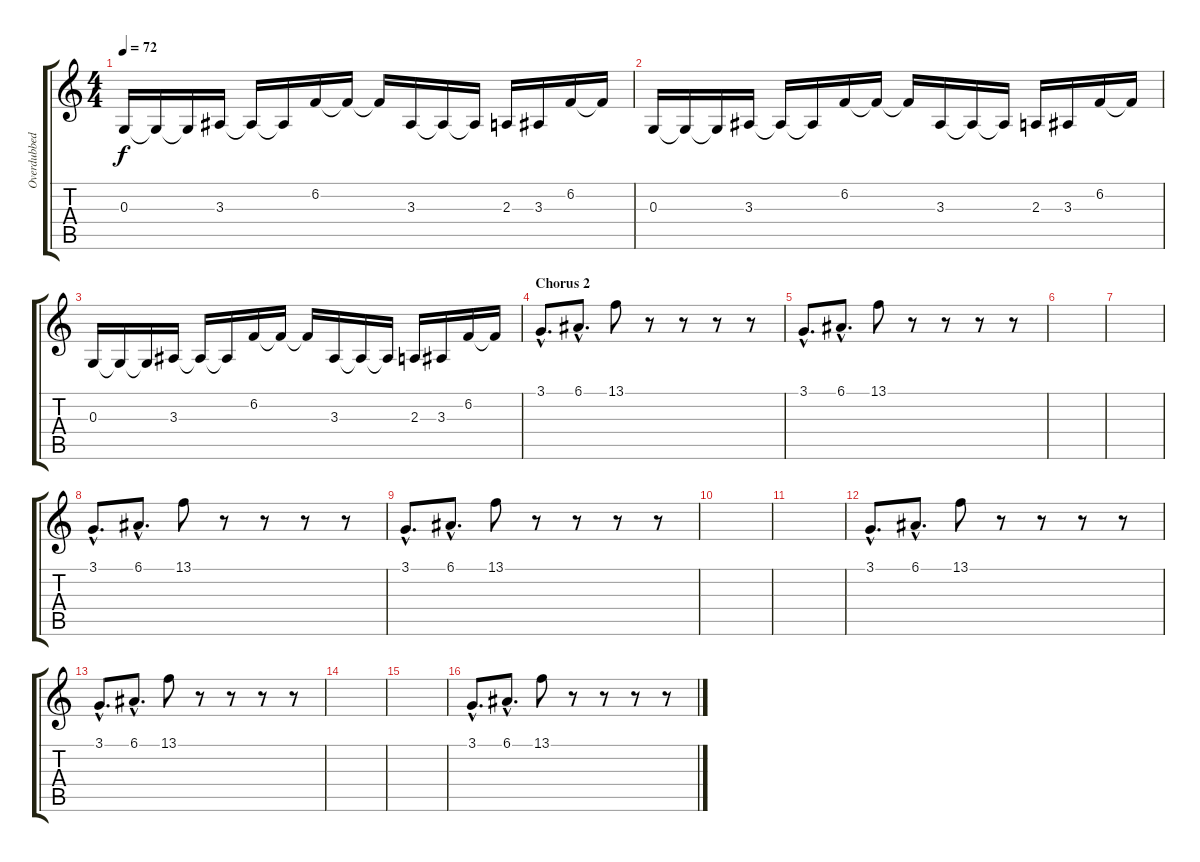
\track ("Overdubbed Piano" "Overdubbed") {instrument brightacousticpiano}
\staff {score tabs}
\tuning (E4 B3 G3 D3 A2 E2) {hide}
\ts (4 4)
\tempo 72
\clef g2
\ks c
0.3.16{dy f} 0.3{t}.16 0.3{t}.16 3.3.16 3.3{t}.16 3.3{t}.16 6.2.16 6.2{t}.16 6.2{t}.16 3.3.16 3.3{t}.16 3.3{t}.16 2.3.16 3.3.16 6.2.16 6.2{t}.16 |
0.3.16 0.3{t}.16 0.3{t}.16 3.3.16 3.3{t}.16 3.3{t}.16 6.2.16 6.2{t}.16 6.2{t}.16 3.3.16 3.3{t}.16 3.3{t}.16 2.3.16 3.3.16 6.2.16 6.2{t}.16 |
0.3.16 0.3{t}.16 0.3{t}.16 3.3.16 3.3{t}.16 3.3{t}.16 6.2.16 6.2{t}.16 6.2{t}.16 3.3.16 3.3{t}.16 3.3{t}.16 2.3.16 3.3.16 6.2.16 6.2{t}.16 |
\section ("" "Chorus 2")
3.1{hac}.8{d volume 12} 6.1{hac}.8{d} 13.1.8 r.8 r.8 r.8 r.8 |
3.1{hac}.8{d} 6.1{hac}.8{d} 13.1.8 r.8 r.8 r.8 r.8 |
|
|
3.1{hac}.8{d} 6.1{hac}.8{d} 13.1.8 r.8 r.8 r.8 r.8 |
3.1{hac}.8{d} 6.1{hac}.8{d} 13.1.8 r.8 r.8 r.8 r.8 |
|
|
3.1{hac}.8{d} 6.1{hac}.8{d} 13.1.8 r.8 r.8 r.8 r.8 |
3.1{hac}.8{d} 6.1{hac}.8{d} 13.1.8 r.8 r.8 r.8 r.8 |
|
|
3.1{hac}.8{d} 6.1{hac}.8{d} 13.1.8 r.8 r.8 r.8 r.8
